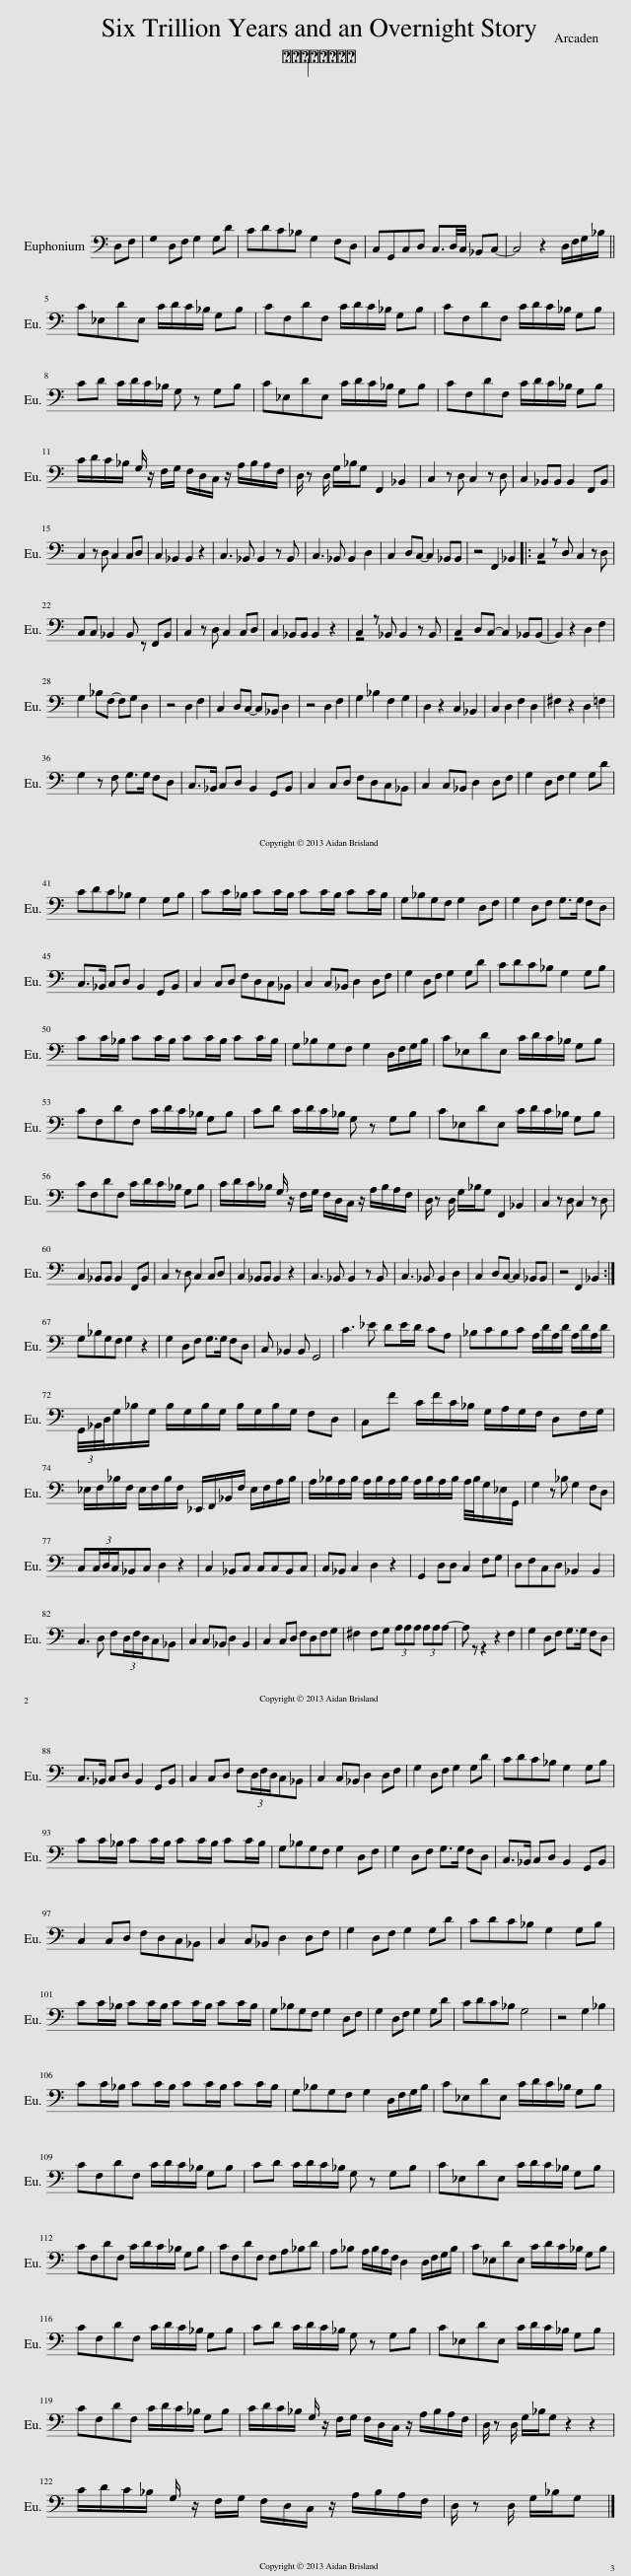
X:1
L:1/8
Q:1/4=80
M:none
I:linebreak $
K:C
V:1 bass
V:1
 D,F, | G,2 D,F, G,2 G,D | CDC_B, G,2 F,D, | C,G,,C,D, C,3/2D,/4C,/4 _B,,C,- | C,4 z2[Q:1/4=185] D,/F,/G,/_B,/ ||$ %5
 C_E,DE, C/D/C/_B,/ G,B, | CF,DF, C/D/C/_B,/ G,B, | CF,DF, C/D/C/_B,/ G,B, |$ CD C/D/C/_B,/ G, z G,B, | C_E,DE, C/D/C/_B,/ G,B, | %10
 CF,DF, C/D/C/_B,/ G,B, |$ C/D/C/_B,/ G,/ z/ F,/G,/ F,/D,/C,/ z/ A,/B,/A,/F,/ | D,/ z D,/ G,/_B,/G, F,,2 _B,,2 | C,2 z D, C,2 z D, | C,2 _B,,B,, B,,2 F,,B,, |$ %15
 C,2 z D, C,2 C,D, | C,2 _B,,2 B,,2 z2 | C,3 _B,, B,,2 z B,, | C,3 _B,, B,,2 D,2 | C,2 D,C,- C,2 _B,,B,, | %20
 z4 F,,2 _B,,2 |: C,2 z D, C,2 z D, |$ C,C, _B,,2 B,, z F,,B,, | C,2 z D, C,2 C,D, | C,2 _B,,B,, B,,2 z2 | %25
 C,2 z _B,, B,,2 z B,, | C,2 D,C,- C,2 _B,,B,,- | B,,2 z2 D,2 F,2 |$ G,2 _B,F,- F,G, D,2 | z4 D,2 F,2 | %30
 C,2 D,C,- C,_B,, D,2 | z4 D,2 F,2 | G,2 _B,2 F,2 G,2 | D,2 z2 C,2 _B,,2 | C,2 D,2 F,2 D,2 | %35
 ^F,2 z2 D,2 =F,2 |$ G,2 z F, G,>G, F,D, | C,>_B,, C,D, B,,2 G,,B,, | C,2 C,D, F,D,C,_B,, | C,2 C,_B,, D,2 D,F, | %40
 G,2 D,F, G,2 G,D |$ CDC_B, G,2 G,B, | CC/_B,/ CC/B,/ CC/B,/ CC/B,/ | G,_B,G,F, G,2 D,F, | G,2 D,F, G,>G, F,D, |$ %45
 C,>_B,, C,D, B,,2 G,,B,, | C,2 C,D, F,D,C,_B,, | C,2 C,_B,, D,2 D,F, | G,2 D,F, G,2 G,D | CDC_B, G,2 G,B, |$ %50
 CC/_B,/ CC/B,/ CC/B,/ CC/B,/ | G,_B,G,F, G,2 D,/F,/G,/B,/ | C_E,DE, C/D/C/_B,/ G,B, |$ CF,DF, C/D/C/_B,/ G,B, | CD C/D/C/_B,/ G, z G,B, | %55
 C_E,DE, C/D/C/_B,/ G,B, |$ CF,DF, C/D/C/_B,/ G,B, | C/D/C/_B,/ G,/ z/ F,/G,/ F,/D,/C,/ z/ A,/B,/A,/F,/ | D,/ z D,/ G,/_B,/G, F,,2 _B,,2 | C,2 z D, C,2 z D, |$ %60
 C,2 _B,,B,, B,,2 F,,B,, | C,2 z D, C,2 C,D, | C,2 _B,,B,, B,,2 z2 | C,3 _B,, B,,2 z B,, | C,3 _B,, B,,2 D,2 | %65
 C,2 D,C,- C,2 _B,,B,, | z4 F,,2 _B,,2 :|$ G,_B,G,F, G,2 z2 | G,2 D,F, G,>G, F,D, | C, _B,,2 B,, G,,4 | %70
 C3 _E DE/D/ CA, | _B,CB,C A,/D/A,/D/ A,/D/A,/D/ |$ (3G,,/4_B,,/4D,/4G,/_B,/G,/ B,/G,/B,/G,/ B,/G,/B,/G,/ F,D, | C,F C/F/C/_B,/ G,/A,/G,/F,/ D,F,/G,/ |$ _E,/F,/_B,/F,/ E,/F,/B,/F,/ _E,,/F,,/_B,,/F,/ E,/F,/A,/B,/ | %75
 A,/_B,/A,/B,/ A,/B,/A,/B,/ A,/B,/A,/B,/ A,/4B,/4G,/_E,/G,,/ | G,2 z _B, G,2 F,D, |$ C,(3C,/D,/C,/_B,,C, D,2 z2 | C,2 _B,,C, C,C,B,,C, | C,_B,, C,2 D,2 z2 | %80
 G,,2 D,D, C,2 F,G, | D,F,C,D, _B,,2 B,,2 |$ C,3 D, F,(3D,/F,/D,/C,_B,, | C,2 C,_B,, D,2 B,,2 | C,2 C,D, F,D,F,G, | %85
 ^F,2 F,G, (3A,A,A, (3A,A,A,- | A, z z2 z2 F,2 | G,2 D,F, G,>G, F,D, |$ C,>_B,, C,D, B,,2 G,,B,, | C,2 C,D, F,(3D,/F,/D,/C,_B,, | %90
 C,2 C,_B,, D,2 D,F, | G,2 D,F, G,2 G,D | CDC_B, G,2 G,B, |$ CC/_B,/ CC/B,/ CC/B,/ CC/B,/ | G,_B,G,F, G,2 D,F, | %95
 G,2 D,F, G,>G, F,D, | C,>_B,, C,D, B,,2 G,,B,, |$ C,2 C,D, F,D,C,_B,, | C,2 C,_B,, D,2 D,F, | G,2 D,F, G,2 G,D | %100
 CDC_B, G,2 G,B, |$ CC/_B,/ CC/B,/ CC/B,/ CC/B,/ | G,_B,G,F, G,2 D,F, | G,2 D,F,[Q:1/4=130] G,2 G,D | CDC_B, G,4 | %105
 z4[Q:1/4=185] G,2 _B,2 |$ CC/_B,/ CC/B,/ CC/B,/ CC/B,/ | G,_B,G,F, G,2 D,/F,/G,/B,/ | C_E,DE, C/D/C/_B,/ G,B, |$ CF,DF, C/D/C/_B,/ G,B, | %110
 CD C/D/C/_B,/ G, z G,B, | C_E,DE, C/D/C/_B,/ G,B, |$ CF,DF, C/D/C/_B,/ G,B, | CF,DF, F,A,_B,D | A,_B, A,/B,/A,/F,/ D,2 D,/F,/G,/B,/ | %115
 C_E,DE, C/D/C/_B,/ G,B, |$ CF,DF, C/D/C/_B,/ G,B, | CD C/D/C/_B,/ G, z G,B, | C_E,DE, C/D/C/_B,/ G,B, |$ CF,DF, C/D/C/_B,/ G,B, | %120
 C/D/C/_B,/ G,/ z/ F,/G,/ F,/D,/C,/ z/ A,/B,/A,/F,/ | D,/ z D,/ G,/_B,/G, z2 z2 |$ C/D/C/_B,/ G,/ z/ F,/G,/ F,/D,/C,/ z/ A,/B,/A,/F,/ | D,/ z D,/ G,/_B,/G, |] %124
